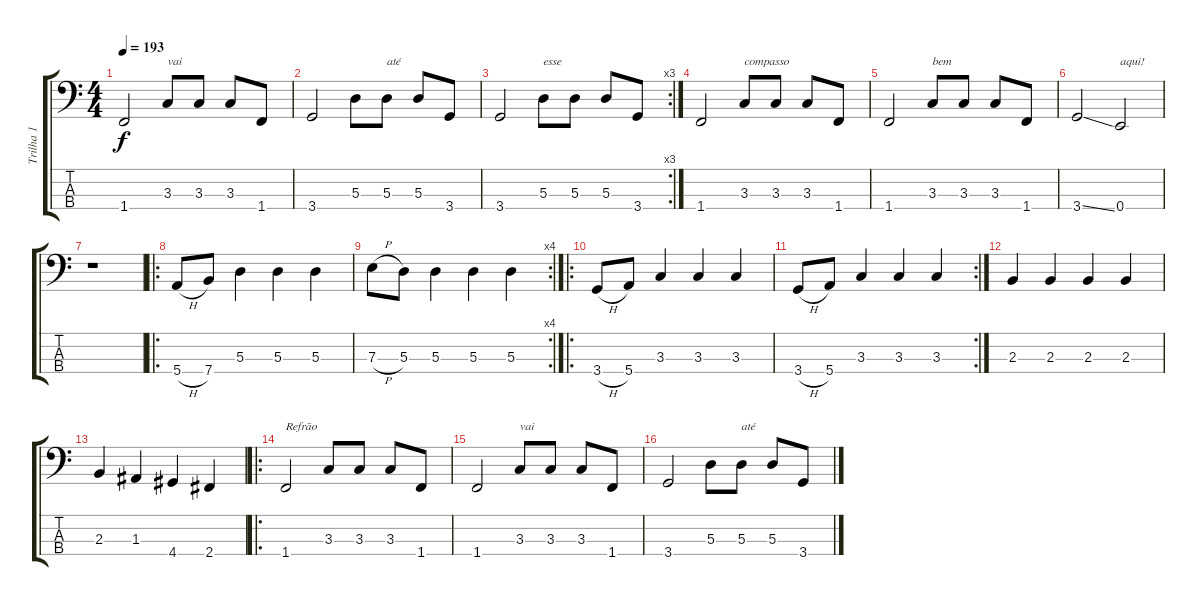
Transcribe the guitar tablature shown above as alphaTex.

\track ("Trilha 1" "Trilha 1") {instrument electricbassfinger}
\staff {score tabs}
\tuning (G2 D2 A1 E1) {hide}
\ts (4 4)
\tempo 193
\clef f4
\ks c
1.4.2{dy f} 3.3.8{txt "vai"} 3.3.8 3.3.8 1.4.8 |
3.4.2 5.3.8 5.3.8{txt "até"} 5.3.8 3.4.8 |
\rc 3
3.4.2 5.3.8{txt "esse"} 5.3.8 5.3.8 3.4.8 |
1.4.2 3.3.8{txt "compasso"} 3.3.8 3.3.8 1.4.8 |
1.4.2 3.3.8{txt "bem"} 3.3.8 3.3.8 1.4.8 |
3.4{ss}.2 0.4.2{txt "aqui!"} |
r.1 |
\ro
5.4{h}.8 7.4.8 5.3.4 5.3.4 5.3.4 |
\rc 4
7.3{h}.8 5.3.8 5.3.4 5.3.4 5.3.4 |
\ro
3.4{h}.8 5.4.8 3.3.4 3.3.4 3.3.4 |
\rc 2
3.4{h}.8 5.4.8 3.3.4 3.3.4 3.3.4 |
2.3.4 2.3.4 2.3.4 2.3.4 |
2.3.4 1.3.4 4.4.4 2.4.4 |
\ro
1.4.2{txt "Refrão"} 3.3.8 3.3.8 3.3.8 1.4.8 |
1.4.2 3.3.8{txt "vai"} 3.3.8 3.3.8 1.4.8 |
3.4.2 5.3.8 5.3.8{txt "até"} 5.3.8 3.4.8
